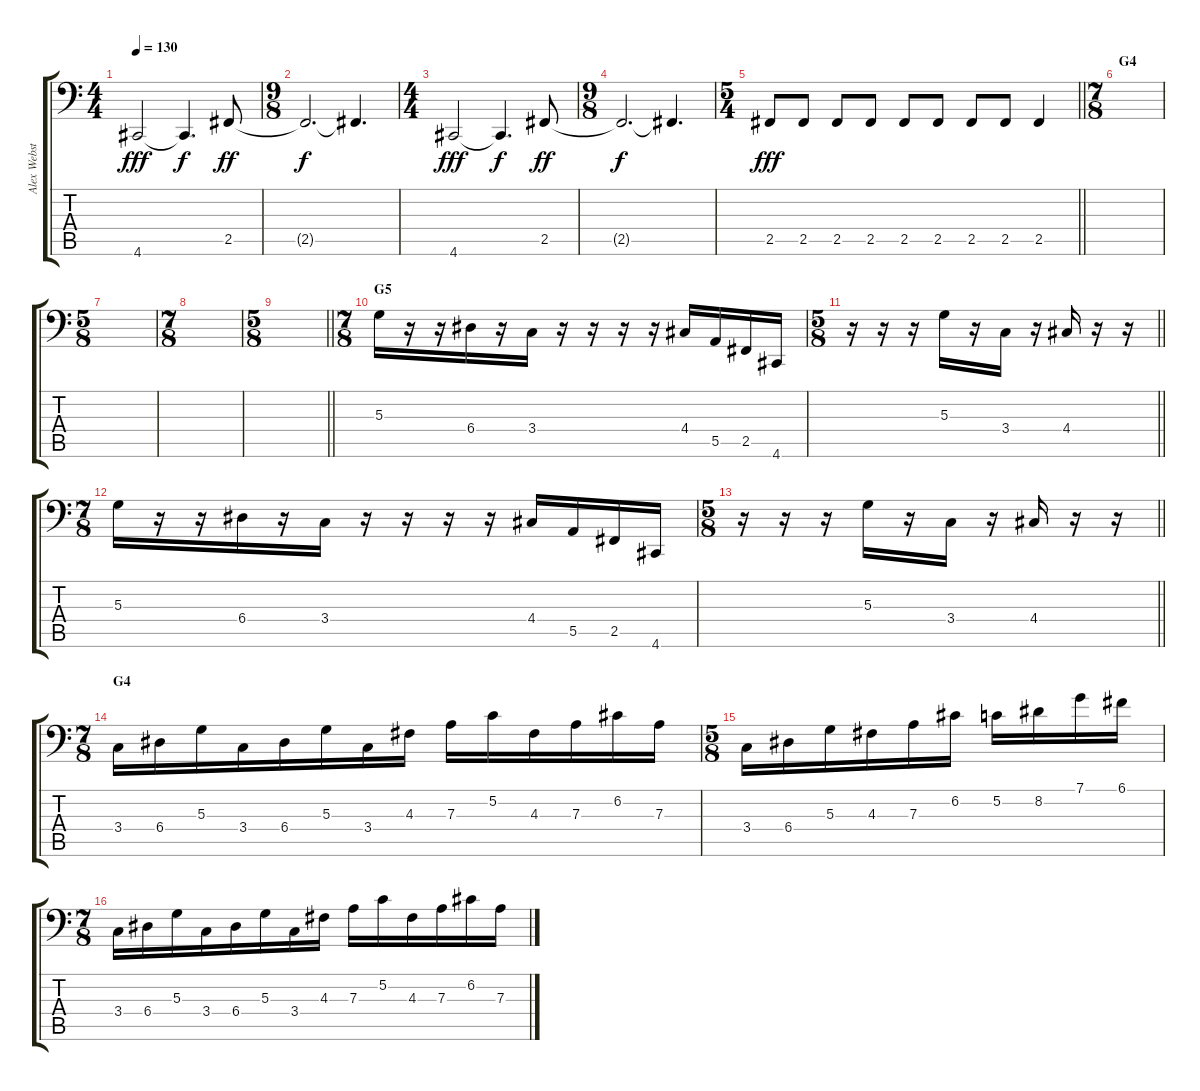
\track ("Alex Webster" "Alex Webst") {instrument fretlessbass}
\staff {score tabs}
\tuning (C3 G2 D2 A1 E1 A0) {hide}
\ts (4 4)
\tempo 130
\clef f4
\ks c
4.6.2{dy fff} 4.6{t}.4{d dy f} 2.5.8{dy ff} |
\ts (9 8)
2.5{t}.2{d dy f} 2.5{t}.4{d} |
\ts (4 4)
4.6.2{dy fff} 4.6{t}.4{d dy f} 2.5.8{dy ff} |
\ts (9 8)
2.5{t}.2{d dy f} 2.5{t}.4{d} |
\ts (5 4)
\barLineRight lightlight
2.5.8{dy fff} 2.5.8 2.5.8 2.5.8 2.5.8 2.5.8 2.5.8 2.5.8 2.5.4 |
\ts (7 8)
\section ("" "G4")
|
\ts (5 8)
|
\ts (7 8)
|
\ts (5 8)
\barLineRight lightlight
|
\ts (7 8)
\section ("" "G5")
5.3.16 r.16 r.16 6.4.16 r.16 3.4.16 r.16 r.16 r.16 r.16 4.4.16 5.5.16 2.5.16 4.6.16 |
\ts (5 8)
\barLineRight lightlight
r.16 r.16 r.16 5.3.16 r.16 3.4.16 r.16 4.4.16 r.16 r.16 |
\ts (7 8)
5.3.16 r.16 r.16 6.4.16 r.16 3.4.16 r.16 r.16 r.16 r.16 4.4.16 5.5.16 2.5.16 4.6.16 |
\ts (5 8)
\barLineRight lightlight
r.16 r.16 r.16 5.3.16 r.16 3.4.16 r.16 4.4.16 r.16 r.16 |
\ts (7 8)
\section ("" "G4")
3.4.16 6.4.16 5.3.16 3.4.16 6.4.16 5.3.16 3.4.16 4.3.16 7.3.16 5.2.16 4.3.16 7.3.16 6.2.16 7.3.16 |
\ts (5 8)
3.4.16 6.4.16 5.3.16 4.3.16 7.3.16 6.2.16 5.2.16 8.2.16 7.1.16 6.1.16 |
\ts (7 8)
3.4.16 6.4.16 5.3.16 3.4.16 6.4.16 5.3.16 3.4.16 4.3.16 7.3.16 5.2.16 4.3.16 7.3.16 6.2.16 7.3.16
